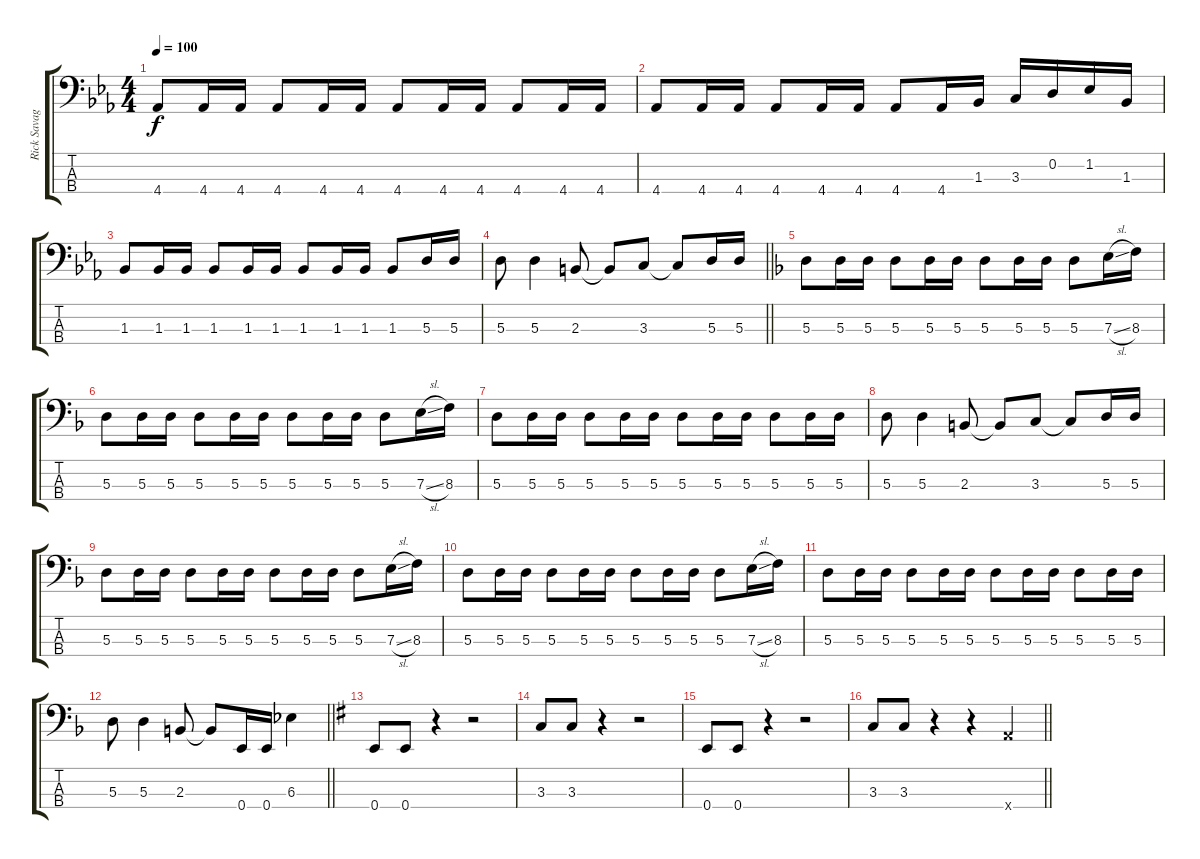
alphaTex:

\track ("Rick Savage" "Rick Savag") {instrument electricbasspick}
\staff {score tabs}
\tuning (G2 D2 A1 E1) {hide}
\ts (4 4)
\tempo 100
\clef f4
\ks cminor
4.4{t}.8{dy f} 4.4.16 4.4.16 4.4.8 4.4.16 4.4.16 4.4.8 4.4.16 4.4.16 4.4.8 4.4.16 4.4.16 |
4.4.8 4.4.16 4.4.16 4.4.8 4.4.16 4.4.16 4.4.8 4.4.16 1.3.16 3.3.16 0.2.16 1.2.16 1.3.16 |
1.3.8 1.3.16 1.3.16 1.3.8 1.3.16 1.3.16 1.3.8 1.3.16 1.3.16 1.3.8 5.3.16 5.3.16 |
\barLineRight lightlight
5.3.8 5.3.4 2.3.8 2.3{t}.8 3.3.8 3.3{t}.8 5.3.16 5.3.16 |
\ks dminor
5.3.8 5.3.16 5.3.16 5.3.8 5.3.16 5.3.16 5.3.8 5.3.16 5.3.16 5.3.8 7.3{sl}.16 8.3.16 |
5.3.8 5.3.16 5.3.16 5.3.8 5.3.16 5.3.16 5.3.8 5.3.16 5.3.16 5.3.8 7.3{sl}.16 8.3.16 |
5.3.8 5.3.16 5.3.16 5.3.8 5.3.16 5.3.16 5.3.8 5.3.16 5.3.16 5.3.8 5.3.16 5.3.16 |
5.3.8 5.3.4 2.3.8 2.3{t}.8 3.3.8 3.3{t}.8 5.3.16 5.3.16 |
5.3.8 5.3.16 5.3.16 5.3.8 5.3.16 5.3.16 5.3.8 5.3.16 5.3.16 5.3.8 7.3{sl}.16 8.3.16 |
5.3.8 5.3.16 5.3.16 5.3.8 5.3.16 5.3.16 5.3.8 5.3.16 5.3.16 5.3.8 7.3{sl}.16 8.3.16 |
5.3.8 5.3.16 5.3.16 5.3.8 5.3.16 5.3.16 5.3.8 5.3.16 5.3.16 5.3.8 5.3.16 5.3.16 |
\barLineRight lightlight
5.3.8 5.3.4 2.3.8 2.3{t}.8 0.4.16 0.4.16 6.3.4 |
\ks eminor
0.4.8 0.4.8 r.4 r.2 |
3.3.8 3.3.8 r.4 r.2 |
0.4.8 0.4.8 r.4 r.2 |
\barLineRight lightlight
3.3.8 3.3.8 r.4 r.4 5.4{x}.4
